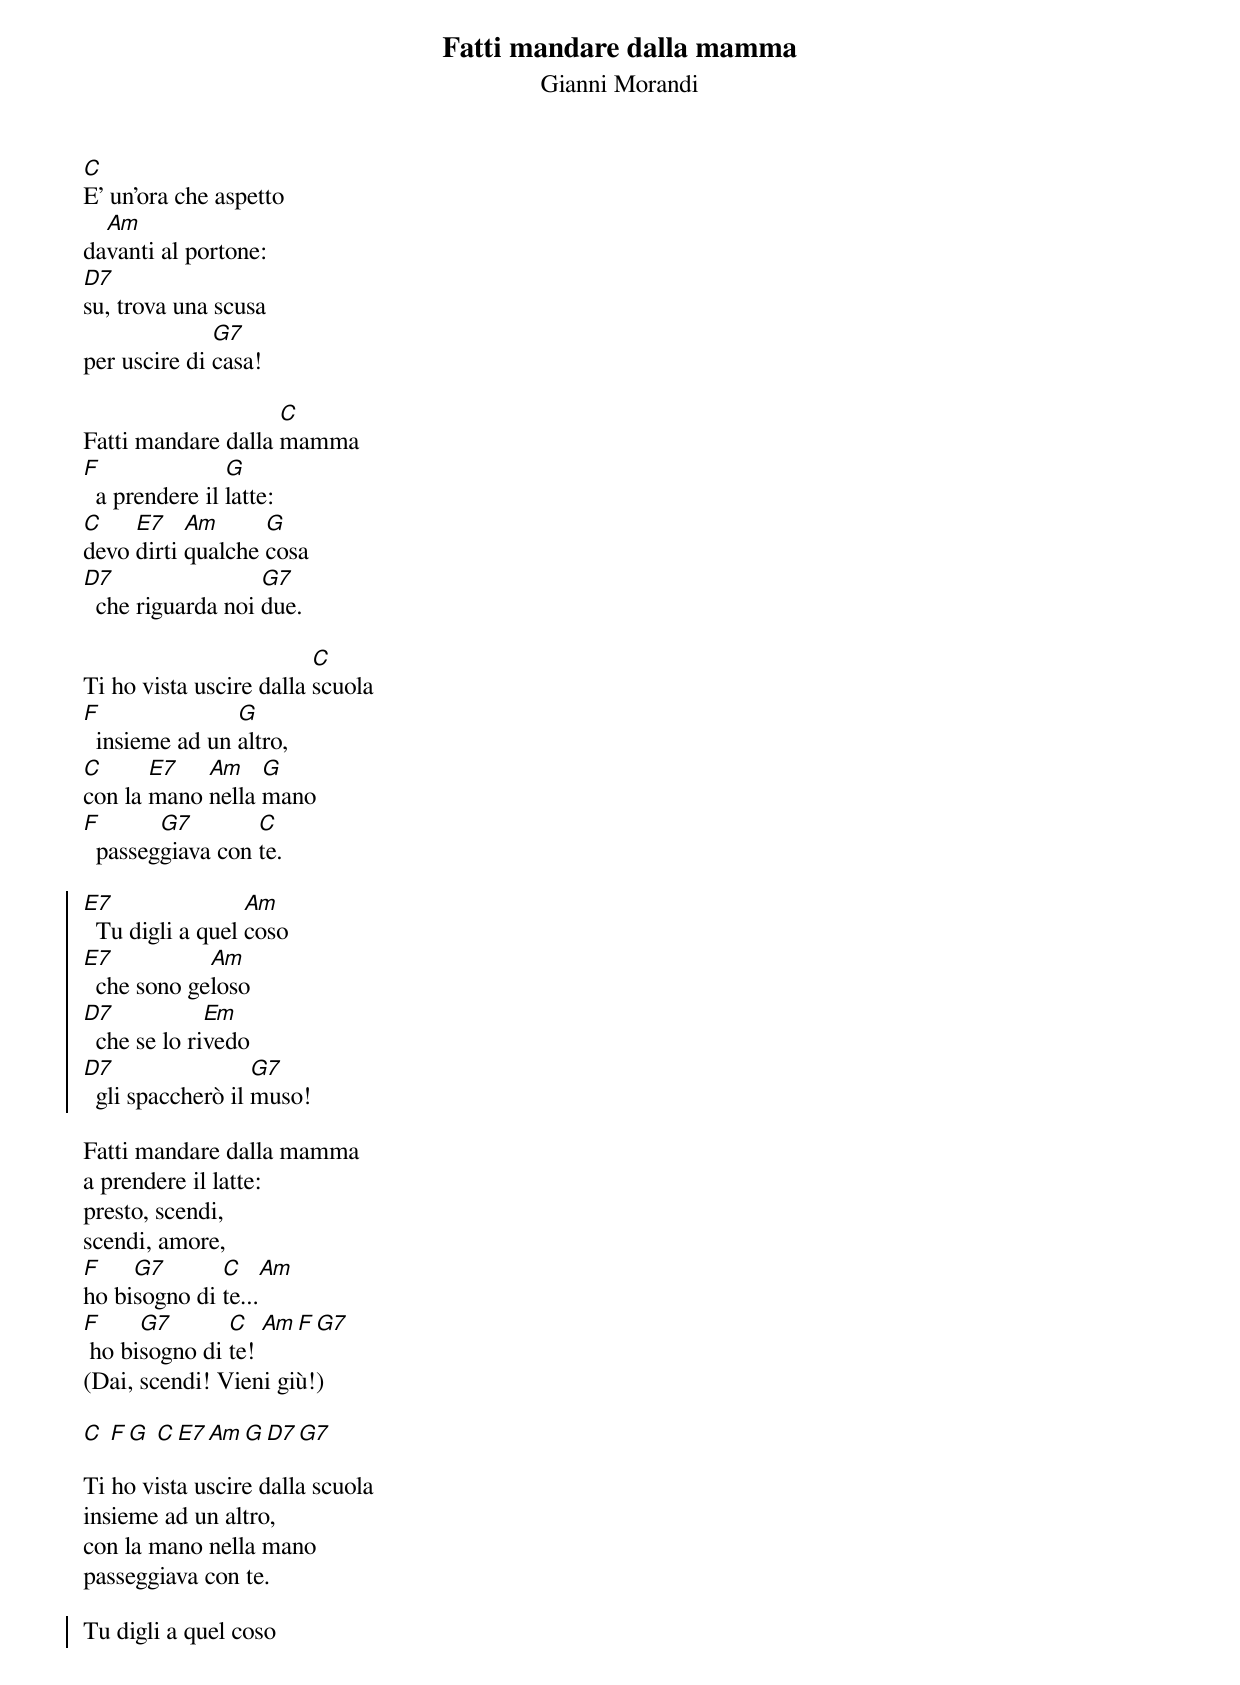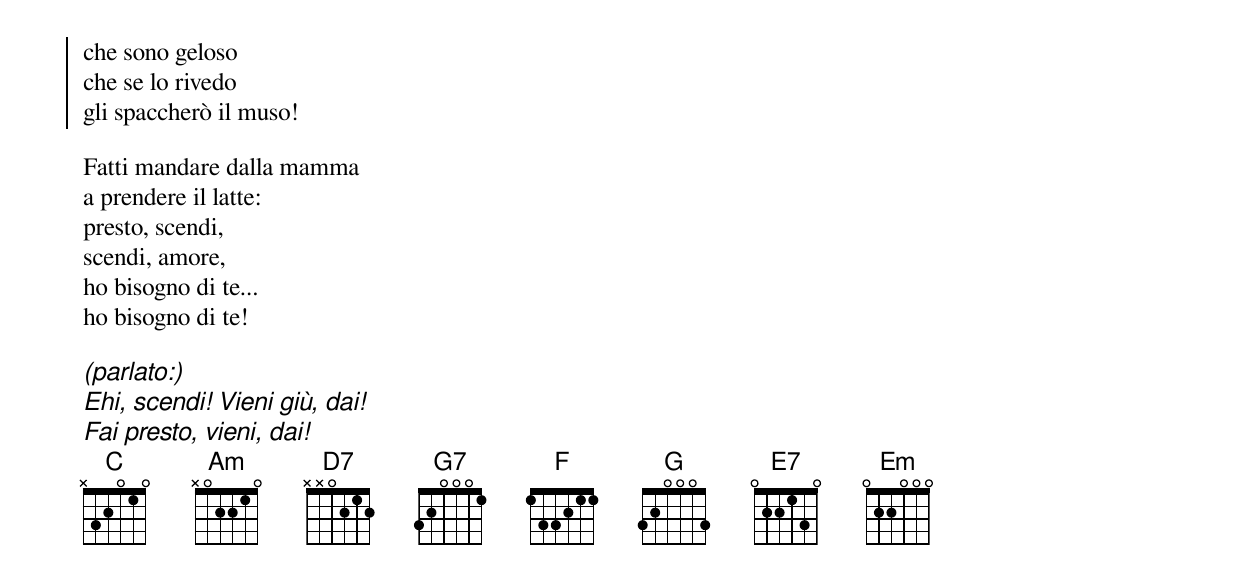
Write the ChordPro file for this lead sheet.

{title: Fatti mandare dalla mamma}
{subtitle: Gianni Morandi}

[C]E' un'ora che aspetto
da[Am]vanti al portone:
[D7]su, trova una scusa
per uscire di [G7]casa!

Fatti mandare dalla [C]mamma
[F]  a prendere il [G]latte:
[C]devo [E7]dirti [Am]qualche [G]cosa
[D7]  che riguarda noi [G7]due.

Ti ho vista uscire dalla [C]scuola
[F]  insieme ad un [G]altro,
[C]con la [E7]mano [Am]nella [G]mano
[F]  passeg[G7]giava con [C]te.

{soc}
[E7]  Tu digli a quel [Am]coso
[E7]  che sono ge[Am]loso
[D7]  che se lo ri[Em]vedo
[D7]  gli spaccherò il [G7]muso!
{eoc}

Fatti mandare dalla mamma
a prendere il latte:
presto, scendi,
scendi, amore,
[F]ho bi[G7]sogno di [C]te...[Am]
[F] ho bi[G7]sogno di [C]te! [Am][F][G7]
(Dai, scendi! Vieni giù!)

[C] [F][G] [C][E7][Am][G][D7][G7]

Ti ho vista uscire dalla scuola
insieme ad un altro,
con la mano nella mano
passeggiava con te.

{soc}
Tu digli a quel coso
che sono geloso
che se lo rivedo
gli spaccherò il muso!
{eoc}

Fatti mandare dalla mamma
a prendere il latte:
presto, scendi,
scendi, amore,
ho bisogno di te...
ho bisogno di te!

{textsize:8}
{comment_italic: (parlato:)}
{comment_italic: Ehi, scendi! Vieni giù, dai!}
{comment_italic: Fai presto, vieni, dai!}
{textsize:12}
